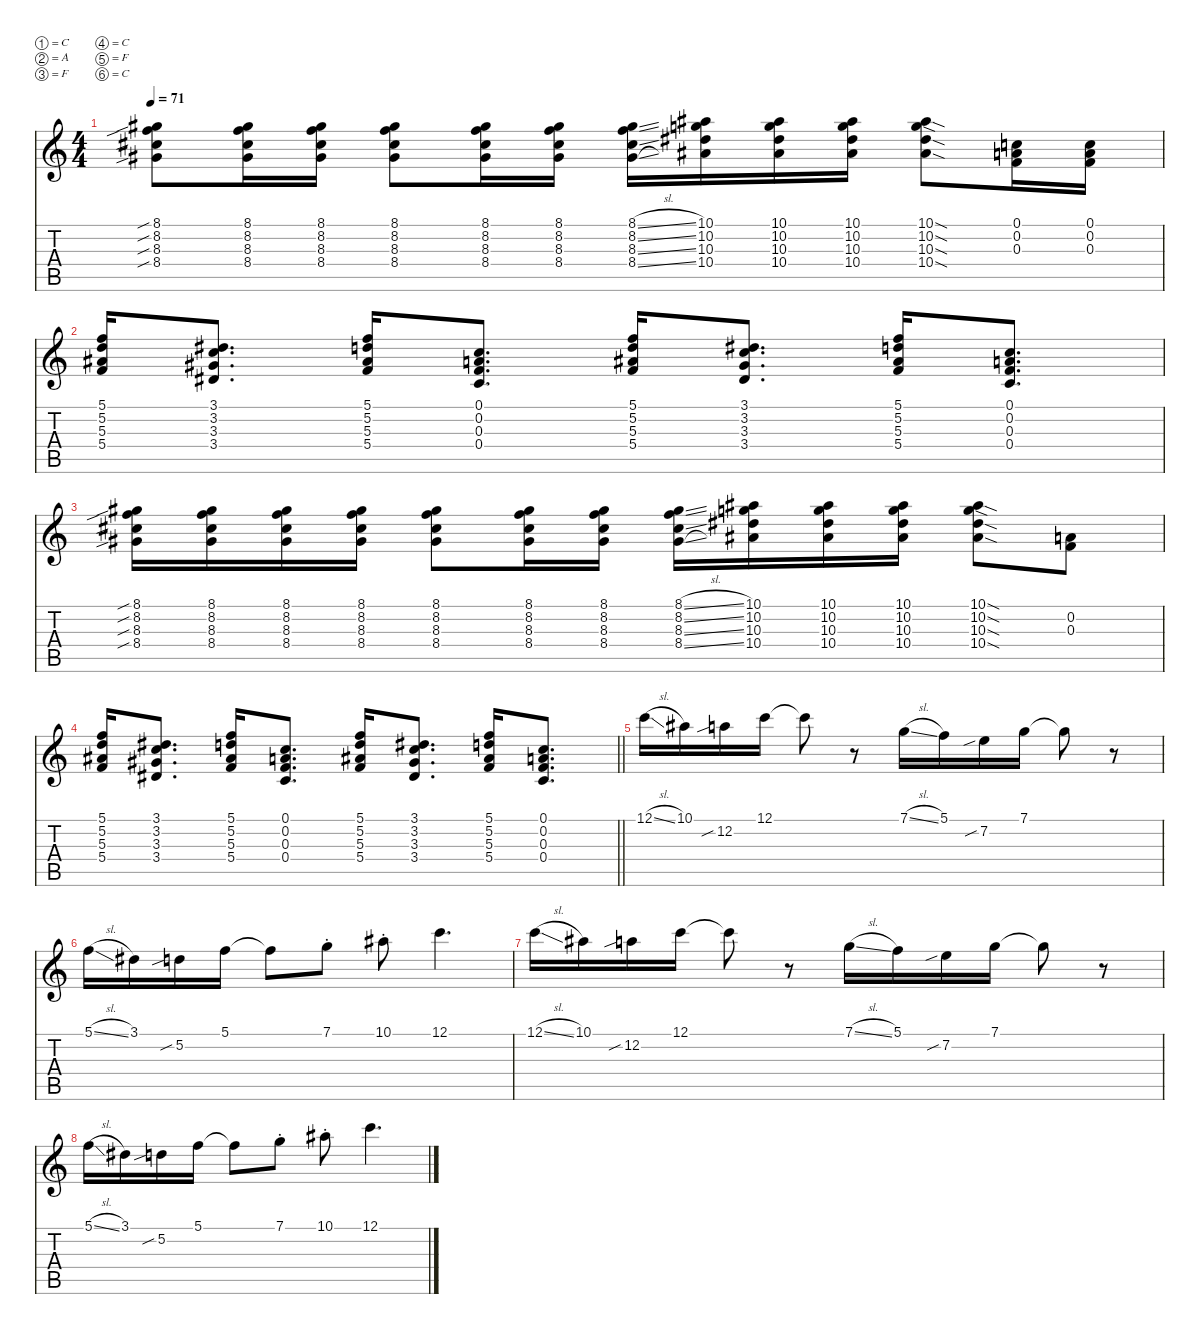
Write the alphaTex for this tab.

\defaultSystemsLayout 4
\hideDynamics
\bracketExtendMode nobrackets
\singleTrackTrackNamePolicy hidden
\multiTrackTrackNamePolicy hidden
\firstSystemTrackNameMode fullname
\firstSystemTrackNameOrientation horizontal
\otherSystemsTrackNameOrientation horizontal
\track ("Guitar 1" "el.guit.") {defaultSystemsLayout 4 instrument electricguitarclean}
\staff {score tabs}
\tuning (C4 A3 F3 C3 F2 C2)
\ts (4 4)
\tempo 71
\clef g2
\ks c
(8.1{sib acc #} 8.2{sib} 8.3{sib acc #} 8.4{sib acc #}).8{dy mf beam Down} (8.1{acc #} 8.2 8.3{acc #} 8.4{acc #}).16{beam Down} (8.1{acc #} 8.2 8.3{acc #} 8.4{acc #}).16{beam Down} (8.1{acc #} 8.2 8.3{acc #} 8.4{acc #}).8{beam Down} (8.1{acc #} 8.2 8.3{acc #} 8.4{acc #}).16{beam Down} (8.1{acc #} 8.2 8.3{acc #} 8.4{acc #}).16{beam Down} (8.1{sl acc #} 8.2{sl} 8.3{sl acc #} 8.4{sl acc #}).16{beam Down} (10.1{acc #} 10.2 10.3{acc #} 10.4{acc #}).16{beam Down} (10.1{acc #} 10.2 10.3{acc #} 10.4{acc #}).16{beam Down} (10.1{acc #} 10.2 10.3{acc #} 10.4{acc #}).16{beam Down} (10.1{sod acc #} 10.2{sod} 10.3{sod acc #} 10.4{sod acc #}).8{beam Down} (0.1 0.2 0.3).16{beam Down} (0.1 0.2 0.3).16{beam Down} |
(5.1 5.2 5.3{acc #} 5.4).16{beam Up} (3.1{acc #} 3.2 3.3{acc #} 3.4{acc #}).8{d beam Up} (5.1 5.2 5.3{acc #} 5.4).16{beam Up} (0.1 0.2 0.3 0.4).8{d beam Up} (5.1 5.2 5.3{acc #} 5.4).16{beam Up} (3.1{acc #} 3.2 3.3{acc #} 3.4{acc #}).8{d beam Up} (5.1 5.2 5.3{acc #} 5.4).16{beam Up} (0.1 0.2 0.3 0.4).8{d beam Up} |
(8.1{sib acc #} 8.2{sib} 8.3{sib acc #} 8.4{sib acc #}).16{beam Down} (8.1{acc #} 8.2 8.3{acc #} 8.4{acc #}).16{beam Down} (8.1{acc #} 8.2 8.3{acc #} 8.4{acc #}).16{beam Down} (8.1{acc #} 8.2 8.3{acc #} 8.4{acc #}).16{beam Down} (8.1{acc #} 8.2 8.3{acc #} 8.4{acc #}).8{beam Down} (8.1{acc #} 8.2 8.3{acc #} 8.4{acc #}).16{beam Down} (8.1{acc #} 8.2 8.3{acc #} 8.4{acc #}).16{beam Down} (8.1{sl acc #} 8.2{sl} 8.3{sl acc #} 8.4{sl acc #}).16{beam Down} (10.1{acc #} 10.2 10.3{acc #} 10.4{acc #}).16{beam Down} (10.1{acc #} 10.2 10.3{acc #} 10.4{acc #}).16{beam Down} (10.1{acc #} 10.2 10.3{acc #} 10.4{acc #}).16{beam Down} (10.1{sod acc #} 10.2{sod} 10.3{sod acc #} 10.4{sod acc #}).8{beam Down} (0.2 0.3).8{beam Down} |
\barLineRight lightlight
(5.1 5.2 5.3{acc #} 5.4).16{beam Up} (3.1{acc #} 3.2 3.3{acc #} 3.4{acc #}).8{d beam Up} (5.1 5.2 5.3{acc #} 5.4).16{beam Up} (0.1 0.2 0.3 0.4).8{d beam Up} (5.1 5.2 5.3{acc #} 5.4).16{beam Up} (3.1{acc #} 3.2 3.3{acc #} 3.4{acc #}).8{d beam Up} (5.1 5.2 5.3{acc #} 5.4).16{beam Up} (0.1 0.2 0.3 0.4).8{d beam Up} |
12.1{sl}.16{dy f instrument distortionguitar beam Down} 10.1{acc #}.16{beam Down} 12.2{sib}.16{beam Down} 12.1.16{beam Down} 12.1{t}.8{beam Down} r.8{beam Down} 7.1{sl}.16{beam Down} 5.1.16{beam Down} 7.2{sib}.16{beam Down} 7.1.16{beam Down} 7.1{t}.8{beam Down} r.8{beam Down} |
5.1{sl}.16{beam Down} 3.1{acc #}.16{beam Down} 5.2{sib}.16{beam Down} 5.1.16{beam Down} 5.1{t}.8{beam Down} 7.1{st}.8{beam Down} 10.1{st acc #}.8{beam Down} 12.1.4{d beam Down} |
12.1{sl}.16{beam Down} 10.1{acc #}.16{beam Down} 12.2{sib}.16{beam Down} 12.1.16{beam Down} 12.1{t}.8{beam Down} r.8{beam Down} 7.1{sl}.16{beam Down} 5.1.16{beam Down} 7.2{sib}.16{beam Down} 7.1.16{beam Down} 7.1{t}.8{beam Down} r.8{beam Down} |
5.1{sl}.16{beam Down} 3.1{acc #}.16{beam Down} 5.2{sib}.16{beam Down} 5.1.16{beam Down} 5.1{t}.8{beam Down} 7.1{st}.8{beam Down} 10.1{st acc #}.8{beam Down} 12.1.4{d beam Down}
